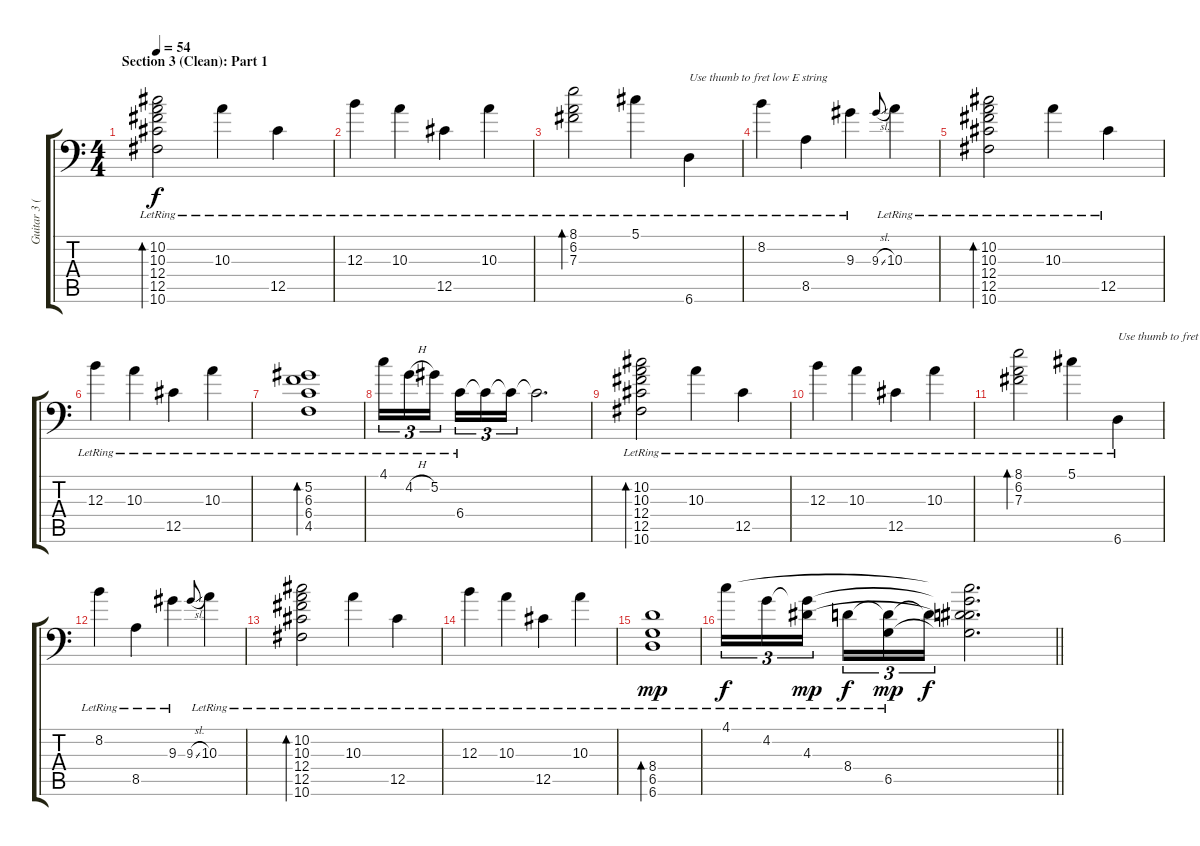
\track ("Guitar 3 (Clean)" "Guitar 3 (") {instrument electricguitarclean}
\staff {score tabs}
\tuning (Ab3 Eb3 B2 Gb2 Db2 Ab1) {hide}
\ts (4 4)
\section ("" "Section 3 (Clean): Part 1")
\tempo 54
\clef f4
\ks c
(10.2{lr} 10.3{lr} 12.4{lr} 12.5{lr} 10.6{lr}).2{bd 120 dy f} 10.3{lr}.4 12.5{lr}.4 |
12.3{lr}.4 10.3{lr}.4 12.5{lr}.4 10.3{lr}.4 |
(8.1{lr} 6.2{lr} 7.3{lr}).2{bd 120} 5.1{lr}.4 6.6{lr}.4{txt "Use thumb to fret low E string"} |
8.2{lr}.4 8.5{lr}.4 9.3{lr}.4 9.3{sl}.8{gr onbeat} 10.3{lr}.4 |
(10.2{lr} 10.3{lr} 12.4{lr} 12.5{lr} 10.6{lr}).2{bd 120} 10.3{lr}.4 12.5{lr}.4 |
12.3{lr}.4 10.3{lr}.4 12.5{lr}.4 10.3{lr}.4 |
(5.2{lr} 6.3{lr} 6.4{lr} 4.5{lr}).1{bd 120} |
4.1{lr}.16{tu (3 2)} 4.2{h lr}.16{tu (3 2)} 5.2{lr}.16{tu (3 2) beam splitsecondary} 6.4{lr}.16{tu (3 2)} 6.4{t}.16{tu (3 2)} 6.4{t}.16{tu (3 2)} 6.4{t}.2{d} |
(10.2{lr} 10.3{lr} 12.4{lr} 12.5{lr} 10.6{lr}).2{bd 120} 10.3{lr}.4 12.5{lr}.4 |
12.3{lr}.4 10.3{lr}.4 12.5{lr}.4 10.3{lr}.4 |
(8.1{lr} 6.2{lr} 7.3{lr}).2{bd 240} 5.1{lr}.4 6.6{lr}.4{txt "Use thumb to fret low E string"} |
8.2{lr}.4 8.5{lr}.4 9.3{lr}.4 9.3{sl}.8{gr onbeat} 10.3{lr}.4 |
(10.2{lr} 10.3{lr} 12.4{lr} 12.5{lr} 10.6{lr}).2{bd 120} 10.3{lr}.4 12.5{lr}.4 |
12.3{lr}.4 10.3{lr}.4 12.5{lr}.4 10.3{lr}.4 |
(8.4{lr} 6.5{lr} 6.6{lr}).1{bd 120 dy mp} |
\barLineRight lightlight
4.1{lr}.16{tu (3 2) dy f} 4.2{lr}.16{tu (3 2)} (4.2{t} 4.3{lr}).16{tu (3 2) dy mp beam splitsecondary} 8.4{lr}.16{tu (3 2) dy f} (8.4{t} 6.5{lr}).16{tu (3 2) dy mp} 8.4{t}.16{tu (3 2) dy f} (4.1{t} 4.2{t} 4.3{t} 8.4{t} 6.5{t}).2{d}
